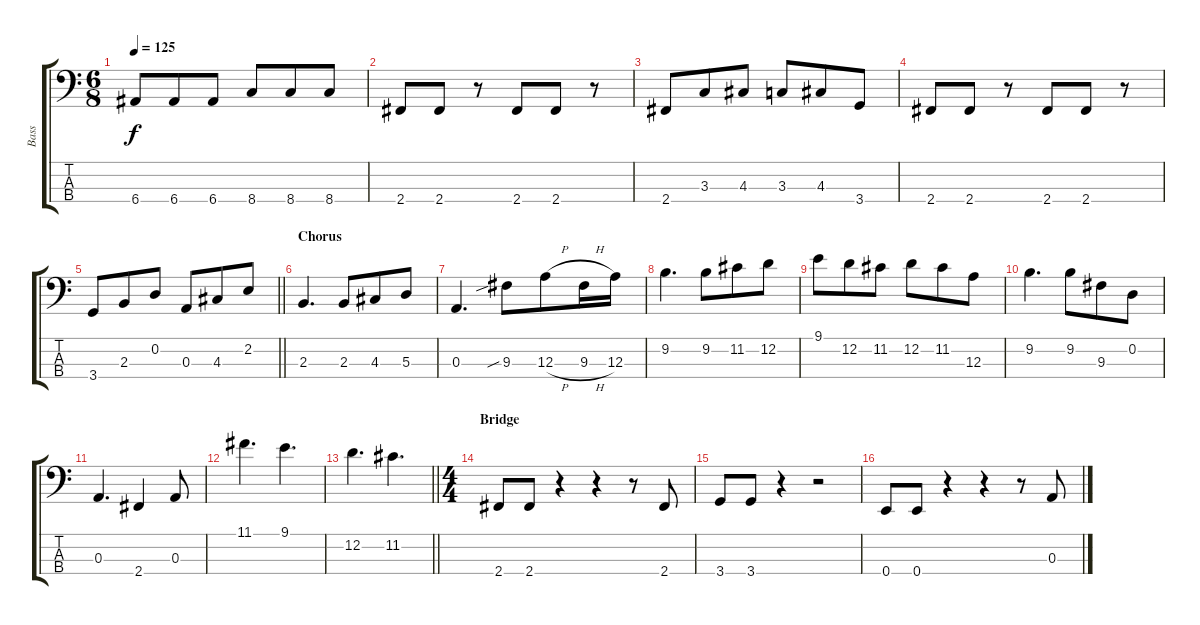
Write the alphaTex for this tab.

\track ("Bass" "Bass") {instrument electricbasspick}
\staff {score tabs}
\tuning (G2 D2 A1 E1) {hide}
\ts (6 8)
\tempo 125
\clef f4
\ks c
6.4.8{dy f} 6.4.8 6.4.8 8.4.8 8.4.8 8.4.8 |
2.4.8 2.4.8 r.8 2.4.8 2.4.8 r.8 |
2.4.8 3.3.8 4.3.8 3.3.8 4.3.8 3.4.8 |
2.4.8 2.4.8 r.8 2.4.8 2.4.8 r.8 |
\barLineRight lightlight
3.4.8 2.3.8 0.2.8 0.3.8 4.3.8 2.2.8 |
\section ("" "Chorus")
2.3.4{d} 2.3.8 4.3.8 5.3.8 |
0.3.4{d} 9.3{sib}.8 12.3{h}.8 9.3{h}.16 12.3.16 |
9.2.4{d} 9.2.8 11.2.8 12.2.8 |
9.1.8 12.2.8 11.2.8 12.2.8 11.2.8 12.3.8 |
9.2.4{d} 9.2.8 9.3.8 0.2.8 |
0.3.4{d} 2.4.4 0.3.8 |
11.1.4{d} 9.1.4{d} |
\barLineRight lightlight
12.2.4{d} 11.2.4{d} |
\ts (4 4)
\section ("" "Bridge")
2.4.8 2.4.8 r.4 r.4 r.8 2.4.8 |
3.4.8 3.4.8 r.4 r.2 |
0.4.8 0.4.8 r.4 r.4 r.8 0.3.8
